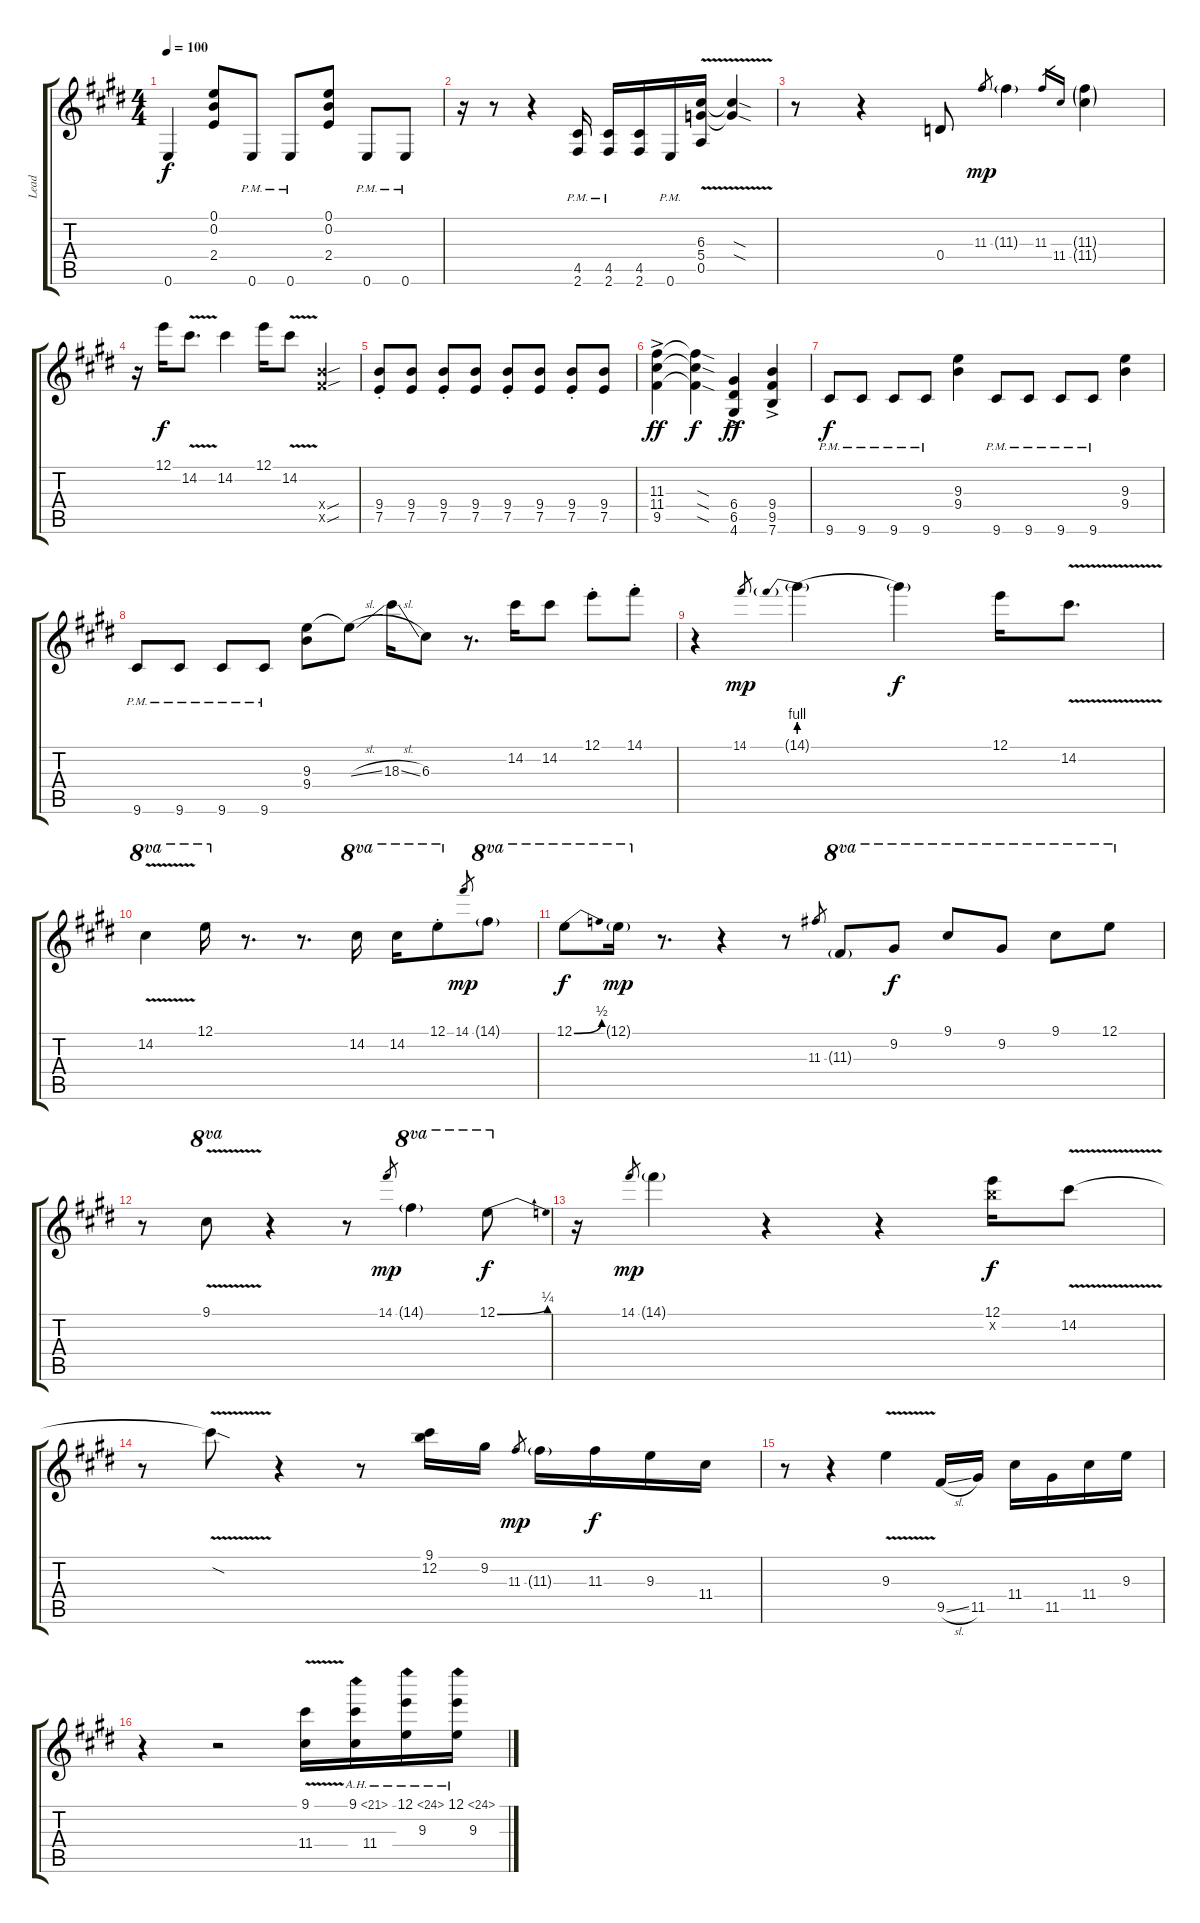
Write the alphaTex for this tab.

\track ("Lead" "Lead") {instrument overdrivenguitar}
\staff {score tabs}
\tuning (E4 B3 G3 D3 A2 E2) {hide}
\ts (4 4)
\tempo 100
\clef g2
\ks c#minor
0.6.4{dy f} (0.1 0.2 2.4).8 0.6{pm}.8 0.6{pm}.8 (0.1 0.2 2.4).8 0.6{pm}.8 0.6{pm}.8 |
r.16 r.8 r.4 (4.5{pm} 2.6{pm}).16 (4.5{pm} 2.6{pm}).16 (4.5 2.6).16 0.6{pm}.16 (6.3{v} 5.4{v} 0.5{v}).16 (6.3{sod t} 5.4{sod t}).4 |
r.8 r.4 0.4.8 11.3.8{gr dy mp} 11.3{g}.4 11.3.16{gr} 11.4.16{gr} (11.3{g} 11.4{g}).4 |
r.16 12.1.16{dy f} 14.2{v}.8{d} 14.2.4 12.1.16 14.2{v}.8 (9.4{sou x} 9.5{sou x}).4 |
(9.4{st} 7.5{st}).8 (9.4 7.5).8 (9.4{st} 7.5{st}).8 (9.4 7.5).8 (9.4{st} 7.5{st}).8 (9.4 7.5).8 (9.4{st} 7.5{st}).8 (9.4 7.5).8 |
(11.3{ac} 11.4{ac} 9.5{ac}).4{dy ff} (11.3{sod t} 11.4{sod t} 9.5{sod t}).4{dy f} (6.4{ac} 6.5{ac} 4.6{ac}).4{dy ff} (9.4{ac} 9.5{ac} 7.6{ac}).4 |
9.6{pm}.8{dy f} 9.6{pm}.8 9.6{pm}.8 9.6{pm}.8 (9.3 9.4).4 9.6{pm}.8 9.6{pm}.8 9.6{pm}.8 9.6{pm}.8 (9.3 9.4).4 |
\ks e
9.6{pm}.8 9.6{pm}.8 9.6{pm}.8 9.6{pm}.8 (9.3 9.4).8 9.3{sl t}.8 18.3{sl}.16 6.3.8 r.8{d} 14.2.16 14.2.8 12.1{st}.8 14.1{st}.8 |
\ks c#minor
r.4 14.1.8{gr dy mp} 14.1{be (prebend 0 4 60 4) g}.4 14.1{t}.4{dy f} 12.1.16 14.2{v}.8{d} |
\ks e
14.2{v}.4{ot 8va} 12.1.16{ot 8va} r.8{d} r.8{d} 14.2.16{ot 8va} 14.2.16{ot 8va} 12.1{st}.8{ot 8va} 14.1.8{gr dy mp} 14.1{g}.8{ot 8va} |
\ks c#minor
12.1{be (bend 0 0 60 2)}.8{ot 8va dy f} 12.1{g}.16{ot 8va dy mp} r.8{d} r.4 r.8 11.3.8{gr} 11.3{g}.8{ot 8va} 9.2.8{ot 8va dy f} 9.1.8{ot 8va} 9.2.8{ot 8va} 9.1.8{ot 8va} 12.1.8{ot 8va} |
r.8 9.1{v}.8{ot 8va} r.4 r.8 14.1.8{gr dy mp} 14.1{g}.4{ot 8va} 12.1{be (bend 0 0 60 1)}.8{ot 8va dy f} |
r.16 14.1.8{gr dy mp} 14.1{g}.4 r.4 r.4 (12.1 12.2{x}).16{dy f} 14.2{v}.8 |
r.8 14.2{sod t}.8 r.4 r.8 (9.1 12.2).16 9.2.16 11.3.8{gr dy mp} 11.3{g}.16 11.3.16{dy f} 9.3.16 11.4.16 |
\ks e
r.8 r.4 9.3{v}.4 9.5{sl}.16 11.5.16 11.4.16 11.5.16 11.4.16 9.3.16 |
\ks c#minor
r.4 r.2 (9.1{v} 11.4{v}).16 (9.1{ah 12} 11.4).16 (12.1{ah 12} 9.3).16 (12.1{ah 12} 9.3).16
